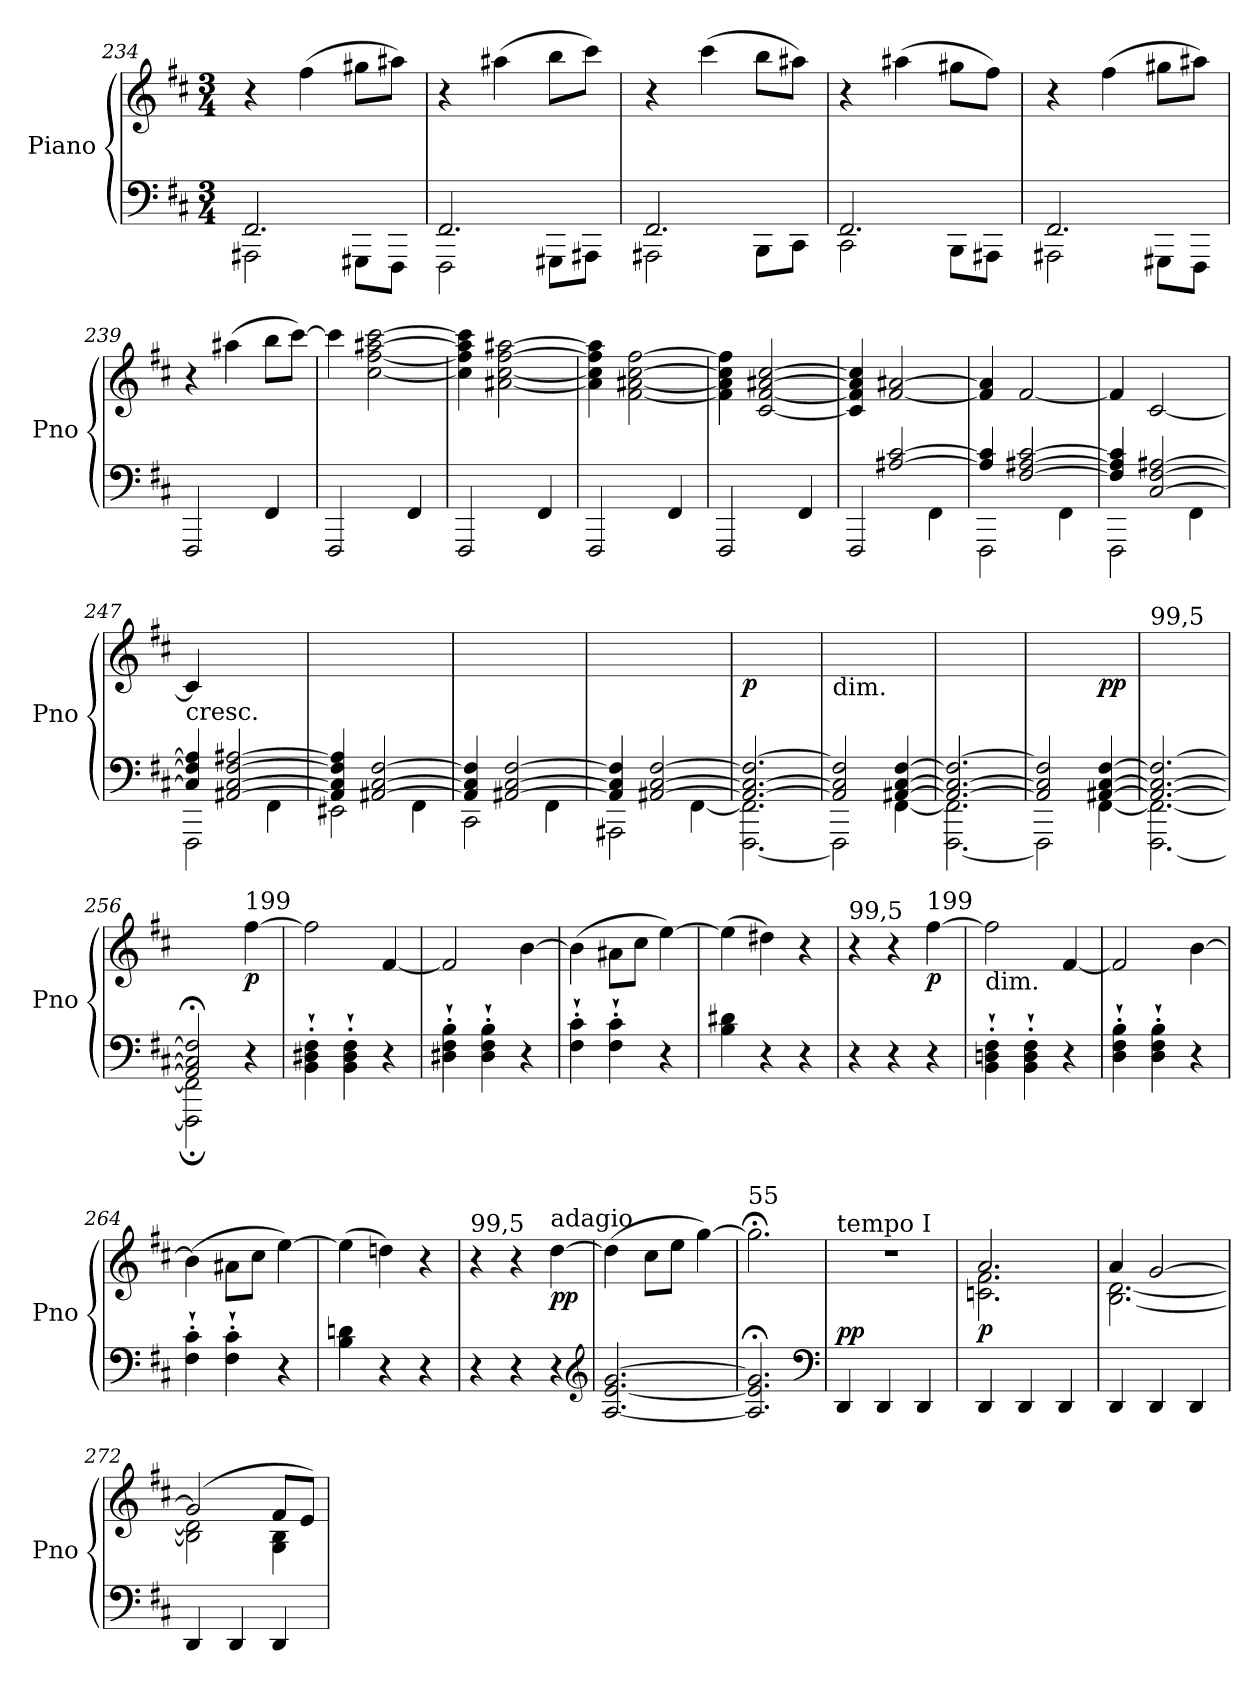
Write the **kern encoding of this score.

**kern	**kern	**dynam
*part1	*part1	*part1
*staff2	*staff1	*staff1/2
*I"Piano	*	*
*I'Pno	*	*
*clefF4	*clefG2	*
*k[f#c#]	*k[f#c#]	*
*D:	*D:	*
*M3/4	*M3/4	*
=234	=234	=234
*^	*	*
2.FF#/	2AAA#X\	4r	.
.	.	(4ff#\	.
.	8GGG#X\L	8gg#X\L	.
.	8FFF#\J	8aa#X\J)	.
=235	=235	=235	=235
2.FF#/	2FFF#\	4r	.
.	.	(4aa#X\	.
.	8GGG#X\L	8bb\L	.
.	8AAA#X\J	8ccc#\J)	.
!!LO:LB:g=z
=236	=236	=236	=236
2.FF#/	2AAA#X\	4r	.
.	.	(4ccc#\	.
.	8BBB\L	8bb\L	.
.	8CC#\J	8aa#X\J)	.
=237	=237	=237	=237
2.FF#/	2CC#\	4r	.
.	.	(4aa#X\	.
.	8BBB\L	8gg#X\L	.
.	8AAA#X\J	8ff#\J)	.
=238	=238	=238	=238
2.FF#/	2AAA#X\	4r	.
.	.	(4ff#\	.
.	8GGG#X\L	8gg#X\L	.
.	8FFF#\J	8aa#X\J)	.
*v	*v	*	*
=239	=239	=239
2FFF#/	4r	.
.	(4aa#X\	.
4FF#/	8bb\L	.
.	[8ccc#\J)	.
=240	=240	=240
2FFF#/	4ccc#\]	.
.	[2cc#\ [2ff#\ [2aa#X\ [2ccc#\	.
4FF#/	.	.
=241	=241	=241
2FFF#/	4cc#\] 4ff#\] 4aa#\] 4ccc#\]	.
.	[2a#X\ [2cc#\ [2ff#\ [2aa#X\	.
4FF#/	.	.
=242	=242	=242
2FFF#/	4a#\] 4cc#\] 4ff#\] 4aa#\]	.
.	[2f#\ [2a#X\ [2cc#\ [2ff#\	.
4FF#/	.	.
=243	=243	=243
2FFF#/	4f#\] 4a#\] 4cc#\] 4ff#\]	.
.	[2c#/ [2f#/ [2a#X/ [2cc#/	.
4FF#/	.	.
=244	=244	=244
*^	*	*
4ryy	2FFF#/	4c#/] 4f#/] 4a#/] 4cc#/]	.
[2A#X/ [2c#/	.	[2f# [2a#X	.
.	4FF#\	.	.
=245	=245	=245	=245
4A#/] 4c#/]	2FFF#\	4f#] 4a#]	.
[2F#/ [2A#X/ [2c#/	.	[2f#	.
.	4FF#\	.	.
!!LO:PB:g=z
=246	=246	=246	=246
4F#/] 4A#/] 4c#/]	2FFF#\	4f#]	.
[2C#/ [2F#/ [2A#X/	.	[2c#	.
.	4FF#\	.	.
=247	=247	=247	=247
*	*^	*	*
!	!	!	!LO:TX:b:t=cresc.	!
4ryy	4C#/] 4F#/] 4A#/]	2FFF#\	4c#]	.
[2AA#X/ [2C#/ [2F#/ [2A#X/	2ryy	.	2ryy	.
.	.	4FF#\	.	.
*	*v	*v	*	*
=248	=248	=248	=248
4AA#/] 4C#/] 4F#/] 4A#/]	2EE#X\	2.ryy	.
[2AA#X/ [2C#/ [2F#/	.	.	.
.	4FF#\	.	.
=249	=249	=249	=249
4AA#/] 4C#/] 4F#/]	2CC#\	2.ryy	.
[2AA#X/ [2C#/ [2F#/	.	.	.
.	4FF#\	.	.
=250	=250	=250	=250
4AA#/] 4C#/] 4F#/]	2AAA#X\	2.ryy	.
[2AA#X/ [2C#/ [2F#/	.	.	.
.	[4FF#\	.	.
=251	=251	=251	=251
!	!	!	!LO:DY:b
2.AA#/_ 2.C#/_ 2.F#/_	[2.FFF#\ 2.FF#\]	2.ryy	p
=252	=252	=252	=252
!	!	!LO:TX:b:t=dim.	!
2AA#/] 2C#/] 2F#/]	2FFF#\]	2.ryy	.
[4AA#X/ [4C#/ [4F#/	[4FF#\	.	.
=253	=253	=253	=253
2.AA#/_ 2.C#/_ 2.F#/_	[2.FFF#\ 2.FF#\]	2.ryy	.
=254	=254	=254	=254
2AA#/] 2C#/] 2F#/]	2FFF#\]	2ryy	.
!	!	!	!LO:DY:b
[4AA#X/ [4C#/ [4F#/	[4FF#\	4ryy	pp
=255	=255	=255	=255
!	!	!LO:TX:a:t=99,5	!
2.AA#/_ 2.C#/_ 2.F#/_	[2.FFF#\ 2.FF#\_	2.ryy	.
=256	=256	=256	=256
2AA#/];< 2C#/];< 2F#/];<	2FFF#\]; 2FF#\];	2ryy	.
!	!	!LO:TX:a:t=199	!
!	!	!	!LO:DY:b
4ryy	4r	[4ff#\	p
*v	*v	*	*
=257	=257	=257
4BB\`' 4D#X\`' 4F#\`'	2ff#\]	.
4BB\`' 4D#\`' 4F#\`'	.	.
4r	[4f#/	.
=258	=258	=258
4D#X\`' 4F#\`' 4B\`'	2f#/]	.
4D#\`' 4F#\`' 4B\`'	.	.
4r	[4b\	.
=259	=259	=259
4F#\`' 4c#\`'	(4b\]	.
4F#\`' 4c#\`'	8a#X\L	.
.	8cc#\J	.
4r	[4ee\)	.
!!LO:PB:g=z
=260	=260	=260
4B\ 4d#X\	(4ee\]	.
4r	4dd#X\)	.
4r	4r	.
!!LO:PB:g=z
=261	=261	=261
!	!LO:TX:a:t=99,5	!
4r	4r	.
4r	4r	.
!	!LO:TX:a:t=199	!
!	!	!LO:DY:b
4r	[4ff#\	p
=262	=262	=262
!	!LO:TX:b:t=dim.	!
4BB\`' 4Dn\`' 4F#\`'	2ff#\]	.
4BB\`' 4D\`' 4F#\`'	.	.
4r	[4f#/	.
=263	=263	=263
4D\`' 4F#\`' 4B\`'	2f#/]	.
4D\`' 4F#\`' 4B\`'	.	.
4r	[4b\	.
=264	=264	=264
4F#\`' 4c#\`'	(4b\]	.
4F#\`' 4c#\`'	8a#X\L	.
.	8cc#\J	.
4r	[4ee\)	.
=265	=265	=265
4B\ 4dn\	(4ee\]	.
4r	4ddn\)	.
4r	4r	.
=266	=266	=266
!	!LO:TX:a:t=99,5	!
4r	4r	.
4r	4r	.
!	!LO:TX:a:t=adagio	!
!	!	!LO:DY:b
4r	[4dd\	pp
*clefG2	*	*
=267	=267	=267
[2.A/ [2.e/ [2.g/	(4dd\]	.
.	8cc#\L	.
.	8ee\J	.
.	[4gg\)	.
=268	=268	=268
!	!LO:TX:a:t=55	!
2.A/];< 2.e/];< 2.g/];<	2.gg;<\]	.
*clefF4	*	*
=269	=269	=269
!	!LO:TX:a:t=tempo I	!
!	!	!LO:DY:a=2
4DD/	2.r	pp
4DD/	.	.
4DD/	.	.
=270	=270	=270
*	*^	*
!	!	!	!LO:DY:b
4DD/	2.a/	2.cn\ 2.f#\	p
4DD/	.	.	.
4DD/	.	.	.
=271	=271	=271	=271
4DD/	4a/	[2.B\ [2.d\	.
4DD/	[2g/	.	.
4DD/	.	.	.
!!LO:PB:g=z	!!
=272	=272	=272	=272
4DD/	(2g/]	2B\] 2d\]	.
4DD/	.	.	.
4DD/	8f#/L	4G\ 4B\	.
.	8e/J)	.	.
*	*v	*v	*
=	=	=
*-	*-	*-
